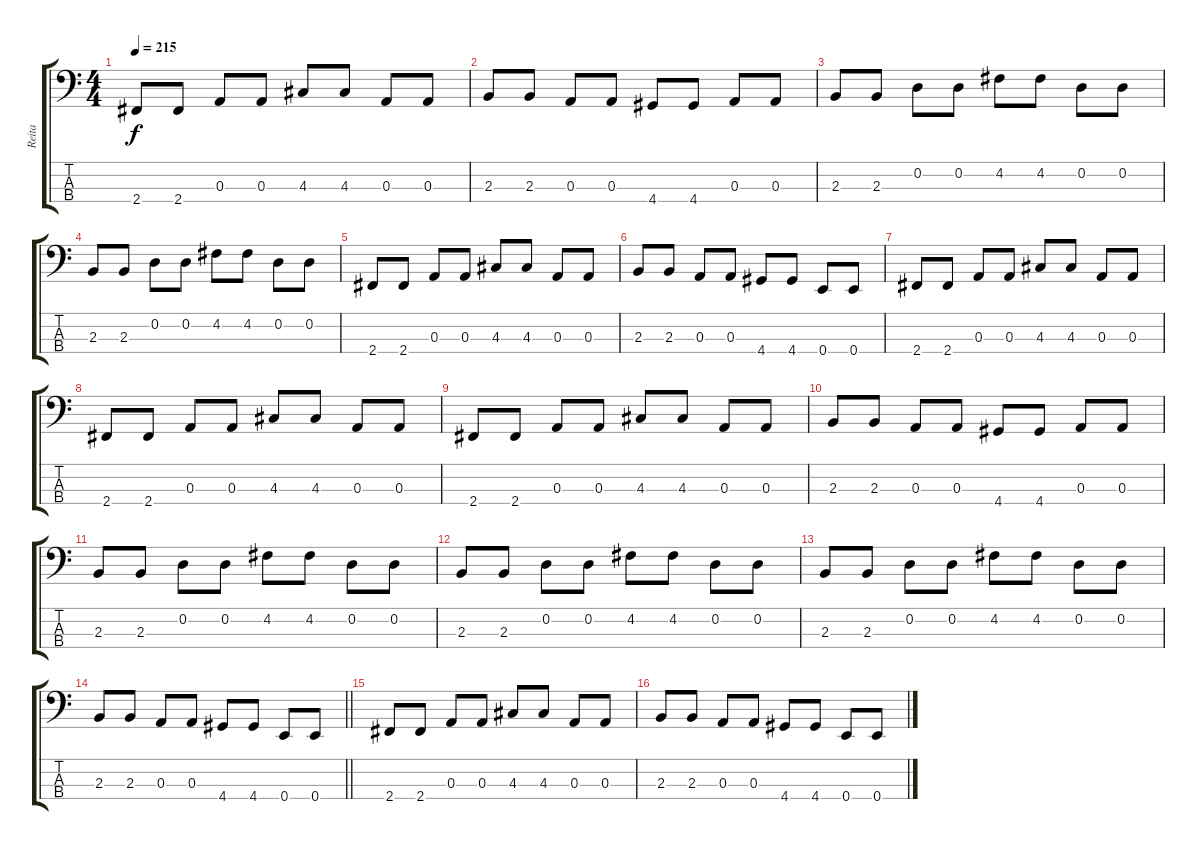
\track ("Reita" "Reita") {instrument electricbasspick}
\staff {score tabs}
\tuning (G2 D2 A1 E1) {hide}
\ts (4 4)
\tempo 215
\clef f4
\ks c
2.4.8{dy f} 2.4.8 0.3.8 0.3.8 4.3.8 4.3.8 0.3.8 0.3.8 |
2.3.8 2.3.8 0.3.8 0.3.8 4.4.8 4.4.8 0.3.8 0.3.8 |
2.3.8 2.3.8 0.2.8 0.2.8 4.2.8 4.2.8 0.2.8 0.2.8 |
2.3.8 2.3.8 0.2.8 0.2.8 4.2.8 4.2.8 0.2.8 0.2.8 |
2.4.8 2.4.8 0.3.8 0.3.8 4.3.8 4.3.8 0.3.8 0.3.8 |
2.3.8 2.3.8 0.3.8 0.3.8 4.4.8 4.4.8 0.4.8 0.4.8 |
2.4.8 2.4.8 0.3.8 0.3.8 4.3.8 4.3.8 0.3.8 0.3.8 |
2.4.8 2.4.8 0.3.8 0.3.8 4.3.8 4.3.8 0.3.8 0.3.8 |
2.4.8 2.4.8 0.3.8 0.3.8 4.3.8 4.3.8 0.3.8 0.3.8 |
2.3.8 2.3.8 0.3.8 0.3.8 4.4.8 4.4.8 0.3.8 0.3.8 |
2.3.8 2.3.8 0.2.8 0.2.8 4.2.8 4.2.8 0.2.8 0.2.8 |
2.3.8 2.3.8 0.2.8 0.2.8 4.2.8 4.2.8 0.2.8 0.2.8 |
2.3.8 2.3.8 0.2.8 0.2.8 4.2.8 4.2.8 0.2.8 0.2.8 |
\barLineRight lightlight
2.3.8 2.3.8 0.3.8 0.3.8 4.4.8 4.4.8 0.4.8 0.4.8 |
2.4.8 2.4.8 0.3.8 0.3.8 4.3.8 4.3.8 0.3.8 0.3.8 |
2.3.8 2.3.8 0.3.8 0.3.8 4.4.8 4.4.8 0.4.8 0.4.8
